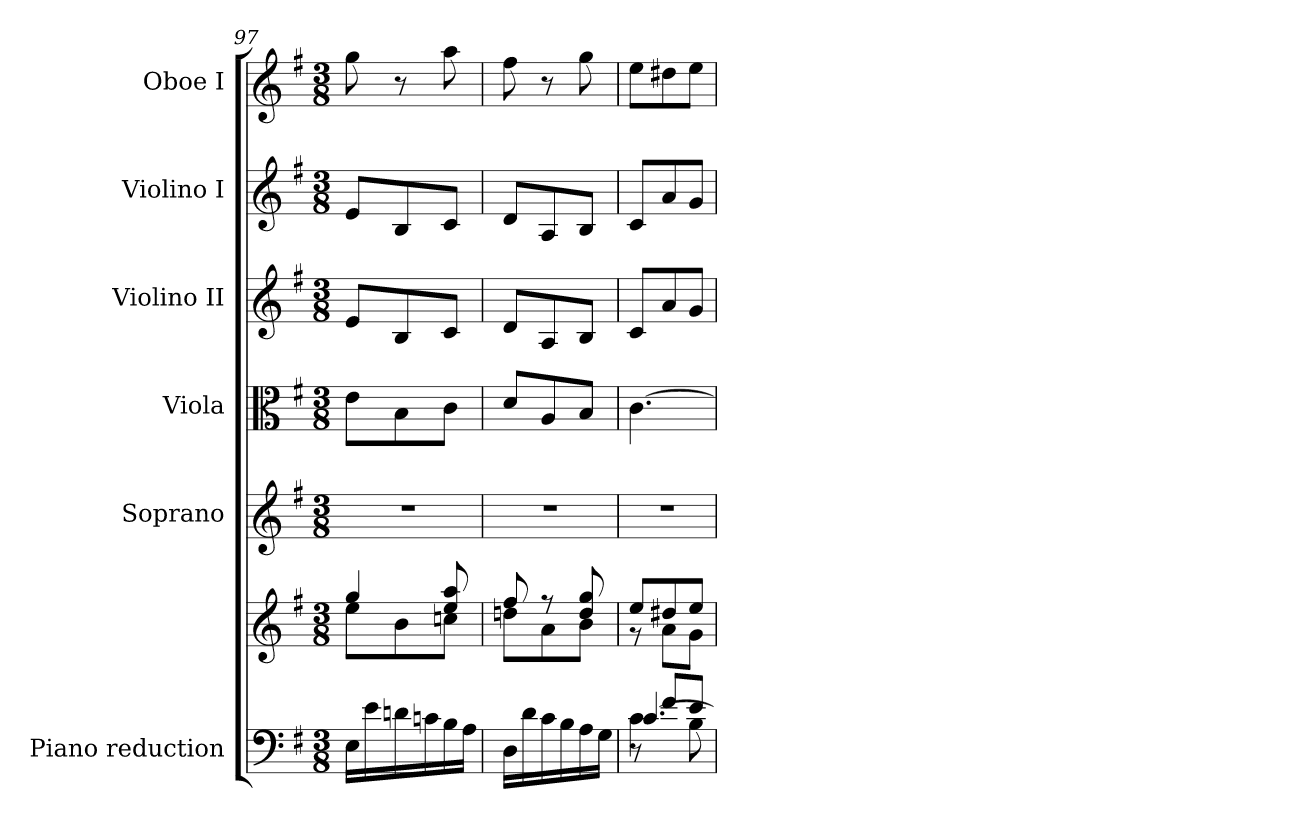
**kern	**kern	**kern	**kern	**kern	**kern	**kern
*part6	*part6	*part5	*part4	*part3	*part2	*part1
*staff7	*staff6	*staff5	*staff4	*staff3	*staff2	*staff1
*I"Piano reduction	*	*I"Soprano	*I"Viola	*I"Violino II	*I"Violino I	*I"Oboe I
*I'Pno	*	*	*I'Vla	*I'Vln	*I'Vln	*I'Ob
*clefF4	*clefG2	*clefG2	*clefC3	*clefG2	*clefG2	*clefG2
*k[f#]	*k[f#]	*k[f#]	*k[f#]	*k[f#]	*k[f#]	*k[f#]
*M3/8	*M3/8	*M3/8	*M3/8	*M3/8	*M3/8	*M3/8
=97	=97	=97	=97	=97	=97	=97
*	*^	*	*	*	*	*
16E\LL	4gg/	8ee\L	4.r	8e\L	8e/L	8e/L	8gg\
16e\	.	.	.	.	.	.	.
16dn\	.	8b\	.	8B\	8B/	8B/	8r
16cn\	.	.	.	.	.	.	.
16B\	8ee/ 8aa/	8ccn\J	.	8c\J	8c/J	8c/J	8aa\
16A\JJ	.	.	.	.	.	.	.
=98	=98	=98	=98	=98	=98	=98	=98
16D\LL	8ff#/	8ddn\L	4.r	8d/L	8d/L	8d/L	8ff#\
16d\	.	.	.	.	.	.	.
16c\	8r	8a\	.	8A/	8A/	8A/	8r
16B\	.	.	.	.	.	.	.
16A\	8dd/ 8gg/	8b\J	.	8B/J	8B/J	8B/J	8gg\
16G\JJ	.	.	.	.	.	.	.
=99	=99	=99	=99	=99	=99	=99	=99
*^	*	*	*	*	*	*	*
*	*^	*	*	*	*	*	*	*
8r	4c\	[<4.c/	8ee/L	8r	4.r	[4.c\	8c/L	8c/L	8ee\L
8f#/L	.	.	8dd#X/	8a\L	.	.	8a/	8a/	8dd#X\
8e/J	8B\	.	8ee/J	8g\J	.	.	8g/J	8g/J	8ee\J
*v	*v	*v	*	*	*	*	*	*	*
*	*v	*v	*	*	*	*	*
=	=	=	=	=	=	=
*-	*-	*-	*-	*-	*-	*-
